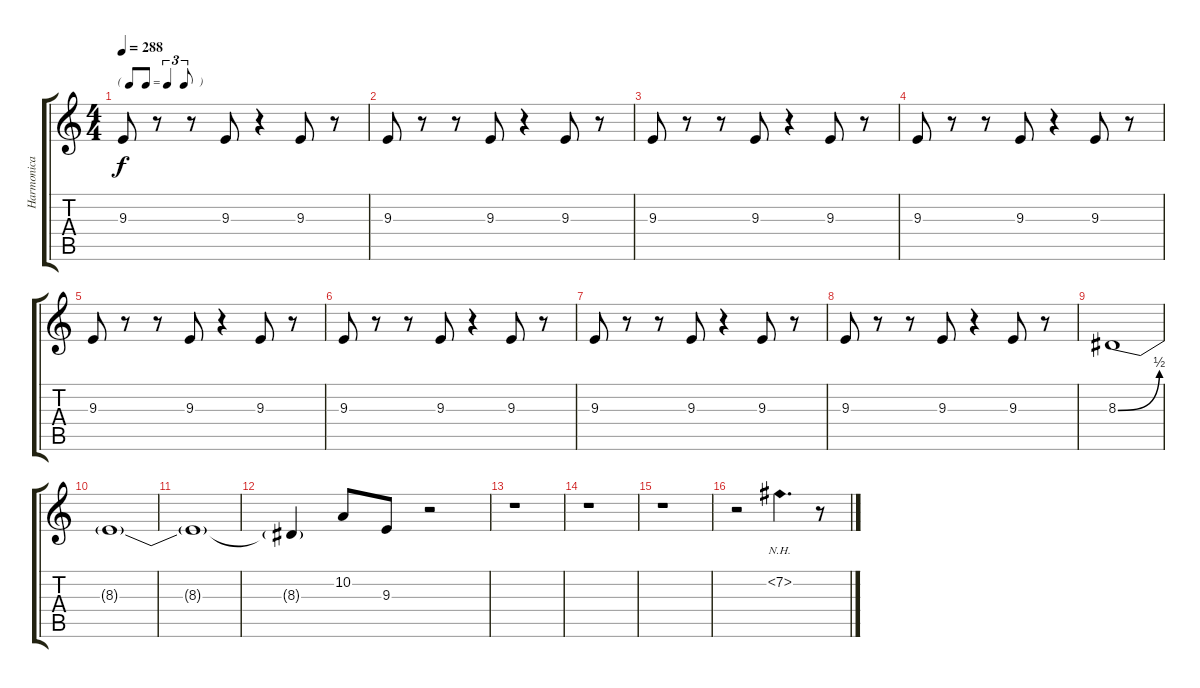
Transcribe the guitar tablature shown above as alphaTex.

\track ("Harmonica" "Harmonica") {instrument harmonica}
\staff {score tabs}
\tuning (E4 B3 G3 D3 A2 E2) {hide}
\ts (4 4)
\tf triplet8th
\tempo 288
\clef g2
\ks c
9.3.8{dy f} r.8 r.8 9.3.8 r.4 9.3.8 r.8 |
9.3.8 r.8 r.8 9.3.8 r.4 9.3.8 r.8 |
9.3.8 r.8 r.8 9.3.8 r.4 9.3.8 r.8 |
9.3.8 r.8 r.8 9.3.8 r.4 9.3.8 r.8 |
9.3.8 r.8 r.8 9.3.8 r.4 9.3.8 r.8 |
9.3.8 r.8 r.8 9.3.8 r.4 9.3.8 r.8 |
9.3.8 r.8 r.8 9.3.8 r.4 9.3.8 r.8 |
9.3.8 r.8 r.8 9.3.8 r.4 9.3.8 r.8 |
8.3{be (bend 0 0 60 2)}.1 |
8.3{t}.1 |
8.3{t}.1 |
8.3{t}.4 10.2.8 9.3.8 r.2 |
r.1 |
r.1 |
r.1 |
r.2 7.2{nh}.4{d} r.8
